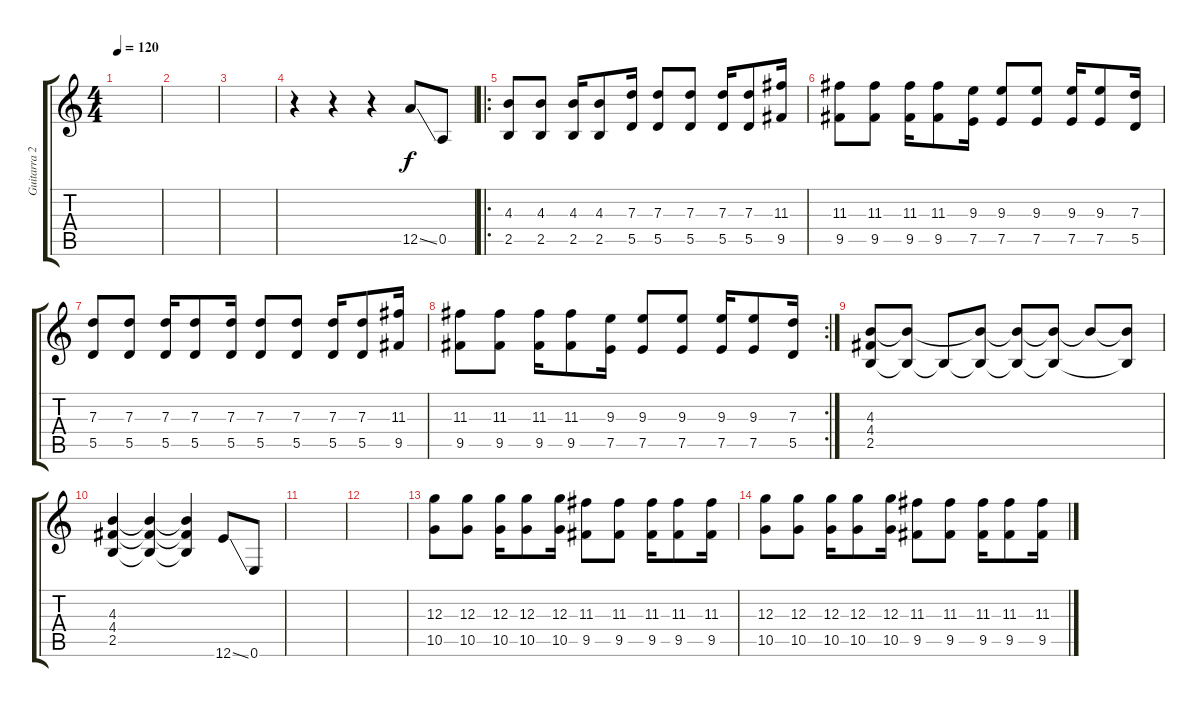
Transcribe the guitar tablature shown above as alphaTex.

\track ("Guitarra 2" "Guitarra 2") {instrument overdrivenguitar}
\staff {score tabs}
\tuning (E4 B3 G3 D3 A2 E2) {hide}
\ts (4 4)
\tempo 120
\clef g2
\ks c
|
|
|
r.4 r.4 r.4 12.5{ss}.8 0.5.8 |
\ro
(4.3 2.5).8 (4.3 2.5).8 (4.3 2.5).16 (4.3 2.5).8 (7.3 5.5).16 (7.3 5.5).8 (7.3 5.5).8 (7.3 5.5).16 (7.3 5.5).8 (11.3 9.5).16 |
(11.3 9.5).8 (11.3 9.5).8 (11.3 9.5).16 (11.3 9.5).8 (9.3 7.5).16 (9.3 7.5).8 (9.3 7.5).8 (9.3 7.5).16 (9.3 7.5).8 (7.3 5.5).16 |
(7.3 5.5).8 (7.3 5.5).8 (7.3 5.5).16 (7.3 5.5).8 (7.3 5.5).16 (7.3 5.5).8 (7.3 5.5).8 (7.3 5.5).16 (7.3 5.5).8 (11.3 9.5).16 |
\rc 2
(11.3 9.5).8 (11.3 9.5).8 (11.3 9.5).16 (11.3 9.5).8 (9.3 7.5).16 (9.3 7.5).8 (9.3 7.5).8 (9.3 7.5).16 (9.3 7.5).8 (7.3 5.5).16 |
(4.3 4.4 2.5).8 (4.3{t} 2.5{t}).8 2.5{t}.8 (4.3{t} 2.5{t}).8 (4.3{t} 2.5{t}).8 (4.3{t} 2.5{t}).8 4.3{t}.8 (4.3{t} 2.5{t}).8 |
(4.3 4.4 2.5).4 (4.3{t} 4.4{t} 2.5{t}).4 (4.3{t} 4.4{t} 2.5{t}).4 12.6{ss}.8 0.6.8 |
|
|
(12.3 10.5).8 (12.3 10.5).8 (12.3 10.5).16 (12.3 10.5).8 (12.3 10.5).16 (11.3 9.5).8 (11.3 9.5).8 (11.3 9.5).16 (11.3 9.5).8 (11.3 9.5).16 |
(12.3 10.5).8 (12.3 10.5).8 (12.3 10.5).16 (12.3 10.5).8 (12.3 10.5).16 (11.3 9.5).8 (11.3 9.5).8 (11.3 9.5).16 (11.3 9.5).8 (11.3 9.5).16
